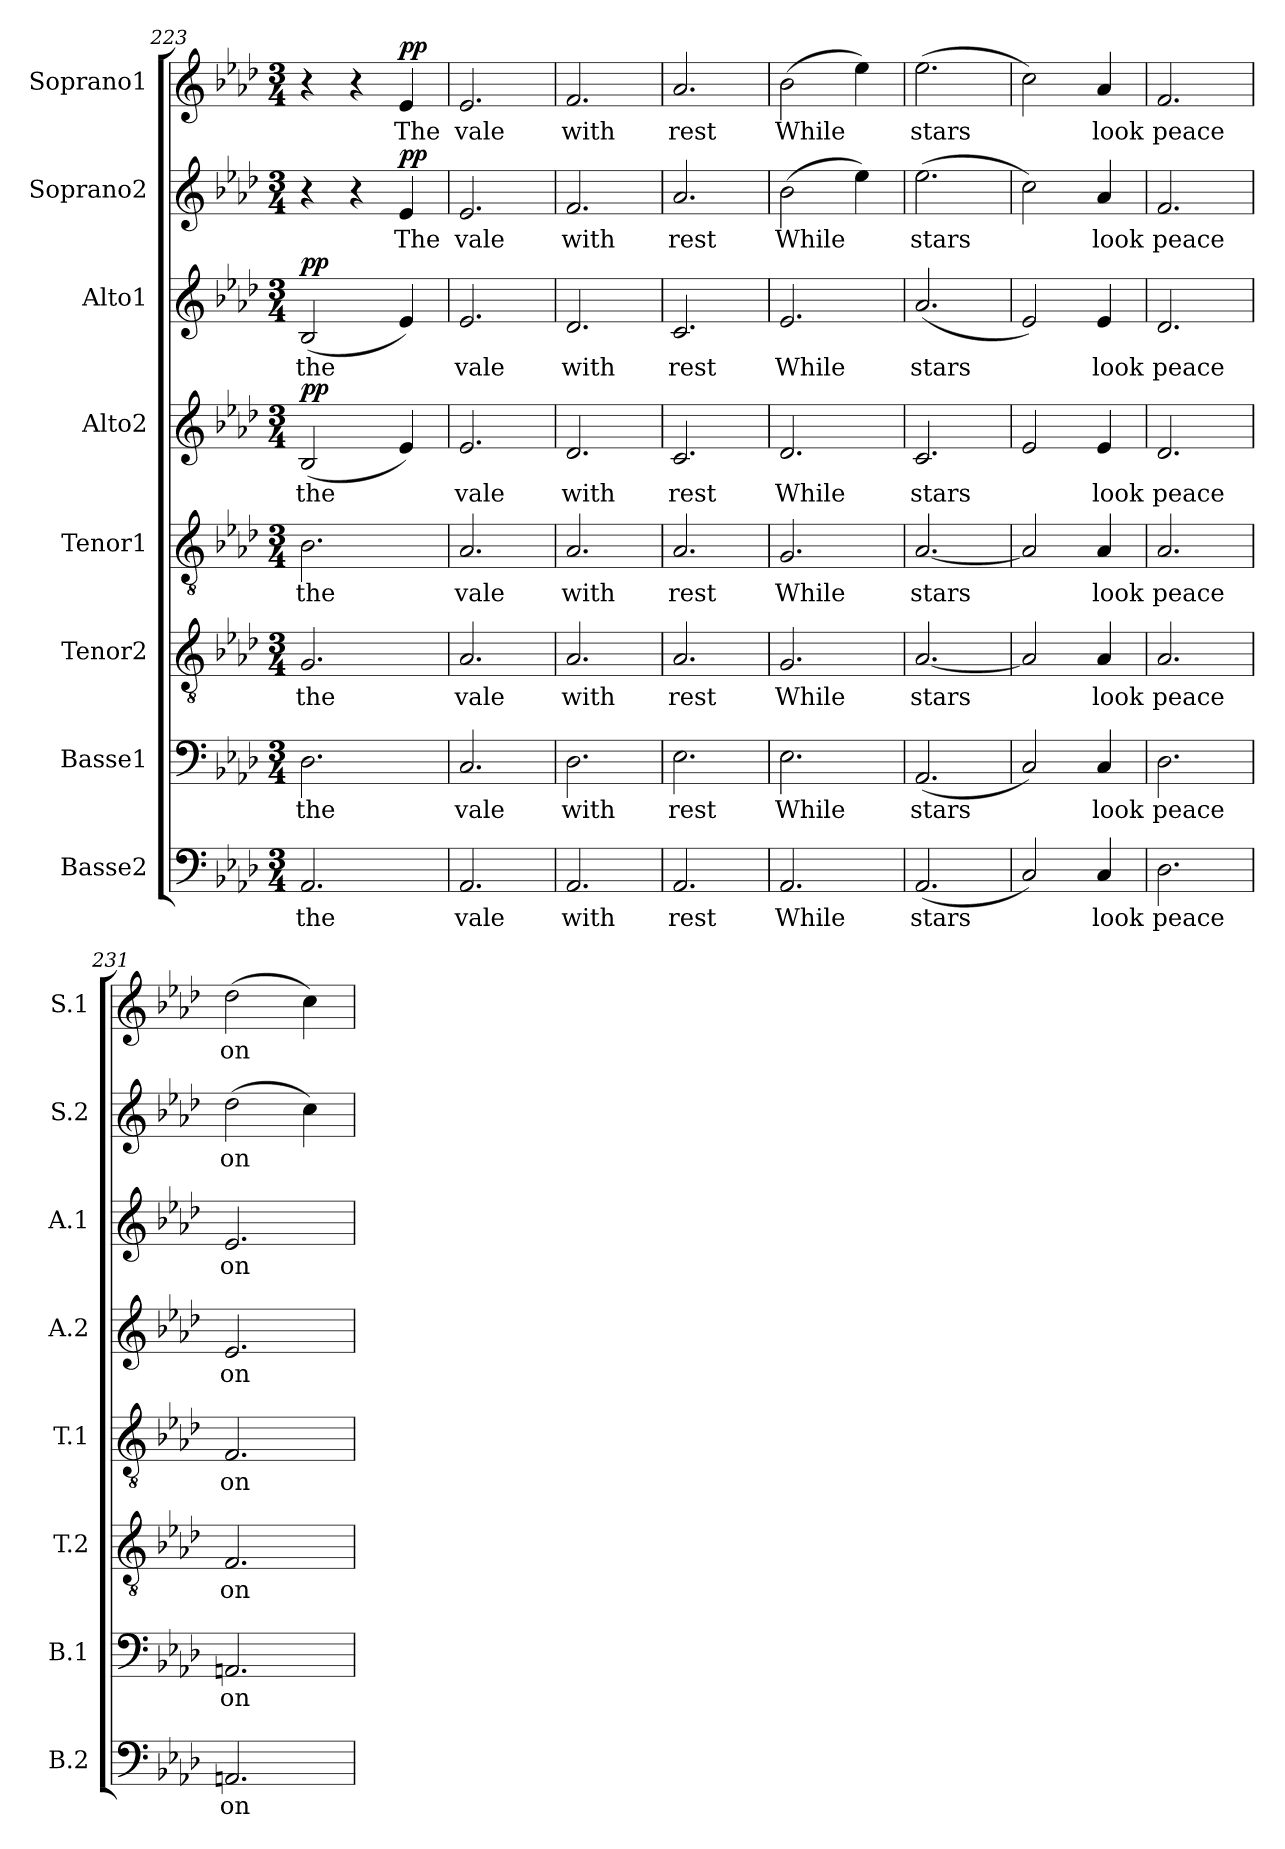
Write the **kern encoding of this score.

**kern	**text	**kern	**text	**kern	**text	**kern	**text	**kern	**text	**dynam	**kern	**text	**dynam	**kern	**text	**dynam	**kern	**text	**dynam
*part8	*part8	*part7	*part7	*part6	*part6	*part5	*part5	*part4	*part4	*part4	*part3	*part3	*part3	*part2	*part2	*part2	*part1	*part1	*part1
*staff8	*staff8	*staff7	*staff7	*staff6	*staff6	*staff5	*staff5	*staff4	*staff4	*staff4	*staff3	*staff3	*staff3	*staff2	*staff2	*staff2	*staff1	*staff1	*staff1
*I"Basse2	*	*I"Basse1	*	*I"Tenor2	*	*I"Tenor1	*	*I"Alto2	*	*	*I"Alto1	*	*	*I"Soprano2	*	*	*I"Soprano1	*	*
*I'B.2	*	*I'B.1	*	*I'T.2	*	*I'T.1	*	*I'A.2	*	*	*I'A.1	*	*	*I'S.2	*	*	*I'S.1	*	*
*clefF4	*	*clefF4	*	*clefGv2	*	*clefGv2	*	*clefG2	*	*	*clefG2	*	*	*clefG2	*	*	*clefG2	*	*
*k[b-e-a-d-]	*	*k[b-e-a-d-]	*	*k[b-e-a-d-]	*	*k[b-e-a-d-]	*	*k[b-e-a-d-]	*	*	*k[b-e-a-d-]	*	*	*k[b-e-a-d-]	*	*	*k[b-e-a-d-]	*	*
*M3/4	*	*M3/4	*	*M3/4	*	*M3/4	*	*M3/4	*	*	*M3/4	*	*	*M3/4	*	*	*M3/4	*	*
=223	=223	=223	=223	=223	=223	=223	=223	=223	=223	=223	=223	=223	=223	=223	=223	=223	=223	=223	=223
!	!LO:LY:b	!	!LO:LY:b	!	!LO:LY:b	!	!LO:LY:b	!	!LO:LY:b	!LO:DY:a	!	!LO:LY:b	!LO:DY:a	!	!	!	!	!	!
2.AA-/	the	2.D-\	the	2.G/	the	2.B-\	the	(2B-/	the	pp	(2B-/	the	pp	4r	.	.	4r	.	.
.	.	.	.	.	.	.	.	.	.	.	.	.	.	4r	.	.	4r	.	.
!	!	!	!	!	!	!	!	!	!	!	!	!	!	!	!LO:LY:b	!LO:DY:a	!	!LO:LY:b	!LO:DY:a
.	.	.	.	.	.	.	.	4e-/)	.	.	4e-/)	.	.	4e-/	The	pp	4e-/	The	pp
=224	=224	=224	=224	=224	=224	=224	=224	=224	=224	=224	=224	=224	=224	=224	=224	=224	=224	=224	=224
!	!LO:LY:b	!	!LO:LY:b	!	!LO:LY:b	!	!LO:LY:b	!	!LO:LY:b	!	!	!LO:LY:b	!	!	!LO:LY:b	!	!	!LO:LY:b	!
2.AA-/	vale	2.C/	vale	2.A-/	vale	2.A-/	vale	2.e-/	vale	.	2.e-/	vale	.	2.e-/	vale	.	2.e-/	vale	.
=225	=225	=225	=225	=225	=225	=225	=225	=225	=225	=225	=225	=225	=225	=225	=225	=225	=225	=225	=225
!	!LO:LY:b	!	!LO:LY:b	!	!LO:LY:b	!	!LO:LY:b	!	!LO:LY:b	!	!	!LO:LY:b	!	!	!LO:LY:b	!	!	!LO:LY:b	!
2.AA-/	with	2.D-\	with	2.A-/	with	2.A-/	with	2.d-/	with	.	2.d-/	with	.	2.f/	with	.	2.f/	with	.
=226	=226	=226	=226	=226	=226	=226	=226	=226	=226	=226	=226	=226	=226	=226	=226	=226	=226	=226	=226
!	!LO:LY:b	!	!LO:LY:b	!	!LO:LY:b	!	!LO:LY:b	!	!LO:LY:b	!	!	!LO:LY:b	!	!	!LO:LY:b	!	!	!LO:LY:b	!
2.AA-/	rest	2.E-\	rest	2.A-/	rest	2.A-/	rest	2.c/	rest	.	2.c/	rest	.	2.a-/	rest	.	2.a-/	rest	.
=227	=227	=227	=227	=227	=227	=227	=227	=227	=227	=227	=227	=227	=227	=227	=227	=227	=227	=227	=227
!	!LO:LY:b	!	!LO:LY:b	!	!LO:LY:b	!	!LO:LY:b	!	!LO:LY:b	!	!	!LO:LY:b	!	!	!LO:LY:b	!	!	!LO:LY:b	!
2.AA-/	While	2.E-\	While	2.G/	While	2.G/	While	2.d-/	While	.	2.e-/	While	.	(2b-\	While	.	(2b-\	While	.
.	.	.	.	.	.	.	.	.	.	.	.	.	.	4ee-\)	.	.	4ee-\)	.	.
=228	=228	=228	=228	=228	=228	=228	=228	=228	=228	=228	=228	=228	=228	=228	=228	=228	=228	=228	=228
!	!LO:LY:b	!	!LO:LY:b	!	!LO:LY:b	!	!LO:LY:b	!	!LO:LY:b	!	!	!LO:LY:b	!	!	!LO:LY:b	!	!	!LO:LY:b	!
(2.AA-/	stars	(2.AA-/	stars	[2.A-/	stars	[2.A-/	stars	2.c/	stars	.	(2.a-/	stars	.	(2.ee-\	stars	.	(2.ee-\	stars	.
=229	=229	=229	=229	=229	=229	=229	=229	=229	=229	=229	=229	=229	=229	=229	=229	=229	=229	=229	=229
2C/)	.	2C/)	.	2A-/]	.	2A-/]	.	2e-/	.	.	2e-/)	.	.	2cc\)	.	.	2cc\)	.	.
!	!LO:LY:b	!	!LO:LY:b	!	!LO:LY:b	!	!LO:LY:b	!	!LO:LY:b	!	!	!LO:LY:b	!	!	!LO:LY:b	!	!	!LO:LY:b	!
4C/	look	4C/	look	4A-/	look	4A-/	look	4e-/	look	.	4e-/	look	.	4a-/	look	.	4a-/	look	.
=230	=230	=230	=230	=230	=230	=230	=230	=230	=230	=230	=230	=230	=230	=230	=230	=230	=230	=230	=230
!	!LO:LY:b	!	!LO:LY:b	!	!LO:LY:b	!	!LO:LY:b	!	!LO:LY:b	!	!	!LO:LY:b	!	!	!LO:LY:b	!	!	!LO:LY:b	!
2.D-\	peace	2.D-\	peace	2.A-/	peace	2.A-/	peace	2.d-/	peace	.	2.d-/	peace	.	2.f/	peace	.	2.f/	peace	.
=231	=231	=231	=231	=231	=231	=231	=231	=231	=231	=231	=231	=231	=231	=231	=231	=231	=231	=231	=231
!	!LO:LY:b	!	!LO:LY:b	!	!LO:LY:b	!	!LO:LY:b	!	!LO:LY:b	!	!	!LO:LY:b	!	!	!LO:LY:b	!	!	!LO:LY:b	!
2.AAn/	on	2.AAn/	on	2.F/	on	2.F/	on	2.e-/	on	.	2.e-/	on	.	(2dd-\	on	.	(2dd-\	on	.
.	.	.	.	.	.	.	.	.	.	.	.	.	.	4cc\)	.	.	4cc\)	.	.
=	=	=	=	=	=	=	=	=	=	=	=	=	=	=	=	=	=	=	=
*-	*-	*-	*-	*-	*-	*-	*-	*-	*-	*-	*-	*-	*-	*-	*-	*-	*-	*-	*-
